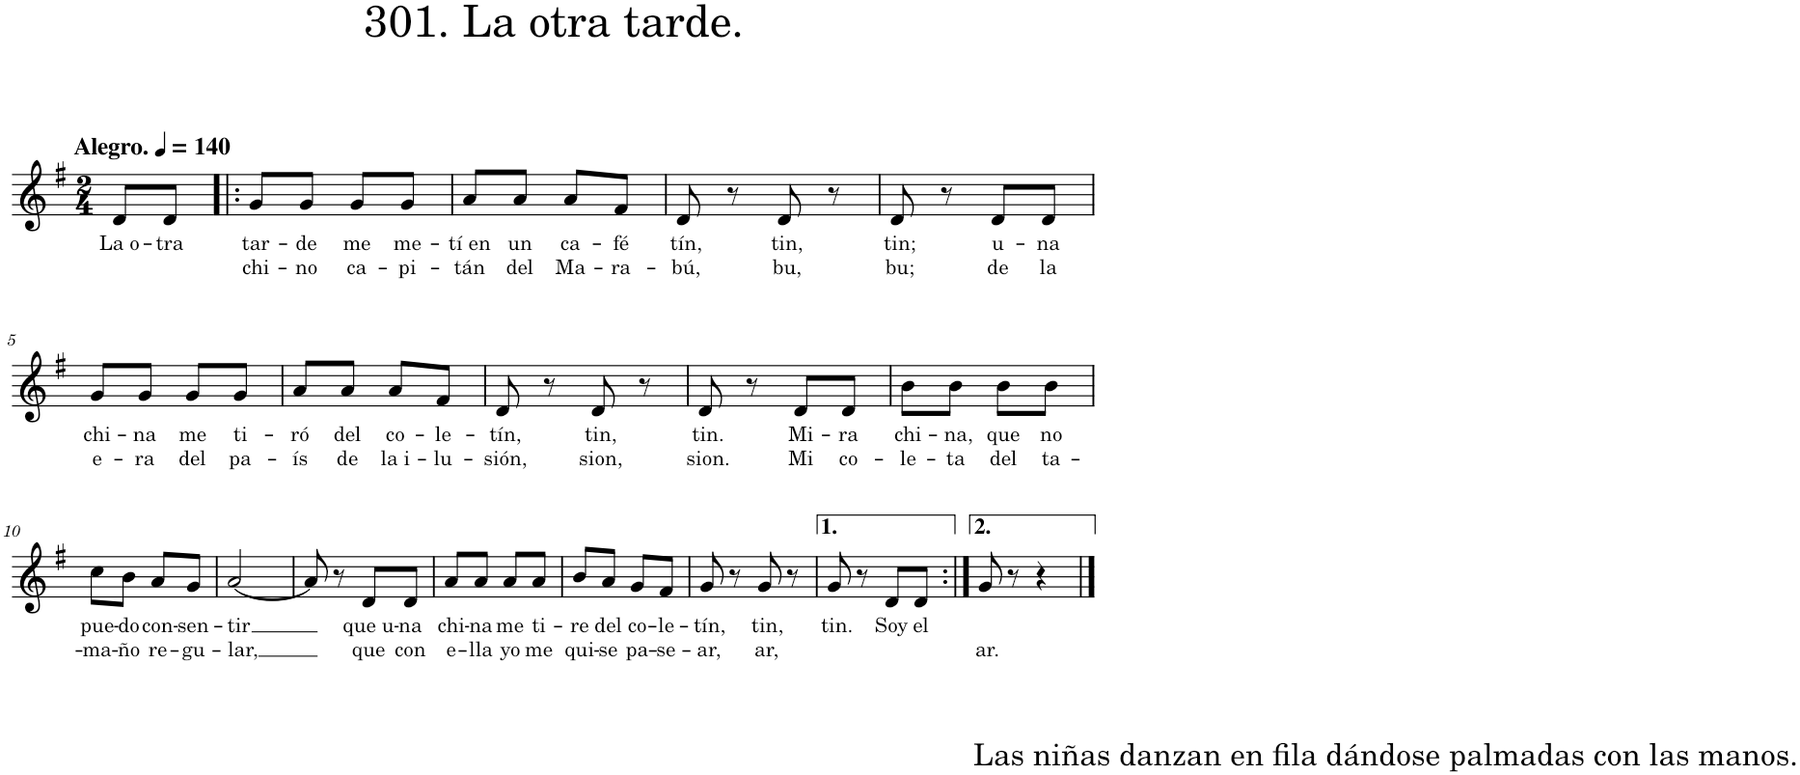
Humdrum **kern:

**kern	**text	**text
*part1	*part1	*part1
*staff1	*staff1	*staff1
*I"Piano	*	*
*I'Pno.	*	*
*clefG2	*	*
*k[f#]	*	*
*M2/4	*	*
*MM140	*	*
=	=	=
!LO:TX:a:B:t=Alegro.	!	!
!	!LO:LY:b	!
8d/L	La o-	.
!	!LO:LY:b	!
8d/J	-tra	.
=1!|:	=1!|:	=1!|:
!	!LO:LY:b	!LO:LY:b
8g/L	tar-	chi-
!	!LO:LY:b	!LO:LY:b
8g/J	-de	-no
!	!LO:LY:b	!LO:LY:b
8g/L	me	ca-
!	!LO:LY:b	!LO:LY:b
8g/J	me-	-pi-
=2	=2	=2
!	!LO:LY:b	!LO:LY:b
8a/L	-tí en	-tán
!	!LO:LY:b	!LO:LY:b
8a/J	un	del
!	!LO:LY:b	!LO:LY:b
8a/L	ca-	Ma-
!	!LO:LY:b	!LO:LY:b
8f#/J	-fé	-ra-
=3	=3	=3
!	!LO:LY:b	!LO:LY:b
8d/	tín,	-bú,
8r	.	.
!	!LO:LY:b	!LO:LY:b
8d/	tin,	bu,
8r	.	.
=4	=4	=4
!	!LO:LY:b	!LO:LY:b
8d/	tin;	bu;
8r	.	.
!	!LO:LY:b	!LO:LY:b
8d/L	u-	de
!	!LO:LY:b	!LO:LY:b
8d/J	-na	la
!!LO:LB:g=z
=5	=5	=5
!	!LO:LY:b	!LO:LY:b
8g/L	chi-	e-
!	!LO:LY:b	!LO:LY:b
8g/J	-na	-ra
!	!LO:LY:b	!LO:LY:b
8g/L	me	del
!	!LO:LY:b	!LO:LY:b
8g/J	ti-	pa-
=6	=6	=6
!	!LO:LY:b	!LO:LY:b
8a/L	-ró	-ís
!	!LO:LY:b	!LO:LY:b
8a/J	del	de
!	!LO:LY:b	!LO:LY:b
8a/L	co-	la i-
!	!LO:LY:b	!LO:LY:b
8f#/J	-le-	-lu-
=7	=7	=7
!	!LO:LY:b	!LO:LY:b
8d/	-tín,	-sión,
8r	.	.
!	!LO:LY:b	!LO:LY:b
8d/	tin,	sion,
8r	.	.
=8	=8	=8
!	!LO:LY:b	!LO:LY:b
8d/	tin.	sion.
8r	.	.
!	!LO:LY:b	!LO:LY:b
8d/L	Mi-	Mi
!	!LO:LY:b	!LO:LY:b
8d/J	-ra	co-
=9	=9	=9
!	!LO:LY:b	!LO:LY:b
8b\L	chi-	-le-
!	!LO:LY:b	!LO:LY:b
8b\J	-na,	-ta
!	!LO:LY:b	!LO:LY:b
8b\L	que	del
!	!LO:LY:b	!LO:LY:b
8b\J	no	ta-
!!LO:LB:g=z
=10	=10	=10
!	!LO:LY:b	!LO:LY:b
8cc\L	pue-	-ma-
!	!LO:LY:b	!LO:LY:b
8b\J	-do	-ño
!	!LO:LY:b	!LO:LY:b
8a/L	con-	re-
!	!LO:LY:b	!LO:LY:b
8g/J	-sen-	-gu-
=11	=11	=11
!	!LO:LY:b	!LO:LY:b
[2a/	-tir	-lar,
=12	=12	=12
8a/]	.	.
8r	.	.
!	!LO:LY:b	!LO:LY:b
8d/L	que u-	que
!	!LO:LY:b	!LO:LY:b
8d/J	-na	con
=13	=13	=13
!	!LO:LY:b	!LO:LY:b
8a/L	chi-	e-
!	!LO:LY:b	!LO:LY:b
8a/J	-na	-lla
!	!LO:LY:b	!LO:LY:b
8a/L	me	yo
!	!LO:LY:b	!LO:LY:b
8a/J	ti-	me
=14	=14	=14
!	!LO:LY:b	!LO:LY:b
8b/L	-re	qui-
!	!LO:LY:b	!LO:LY:b
8a/J	del	-se
!	!LO:LY:b	!LO:LY:b
8g/L	co-	pa-
!	!LO:LY:b	!LO:LY:b
8f#/J	-le-	-se-
=15	=15	=15
!	!LO:LY:b	!LO:LY:b
8g/	-tín,	-ar,
8r	.	.
!	!LO:LY:b	!LO:LY:b
8g/	tin,	ar,
8r	.	.
=16	=16	=16
!	!LO:LY:b	!
8g/	tin.	.
8r	.	.
!	!LO:LY:b	!
8d/L	Soy	.
!	!LO:LY:b	!
8d/J	el	.
=17:|!	=17:|!	=17:|!
!LO:TX:b:t=Las niñas danzan en fila dándose palmadas con las manos.	!	!
!	!	!LO:LY:b
8g/	.	ar.
8r	.	.
4r	.	.
==	==	==
*-	*-	*-
